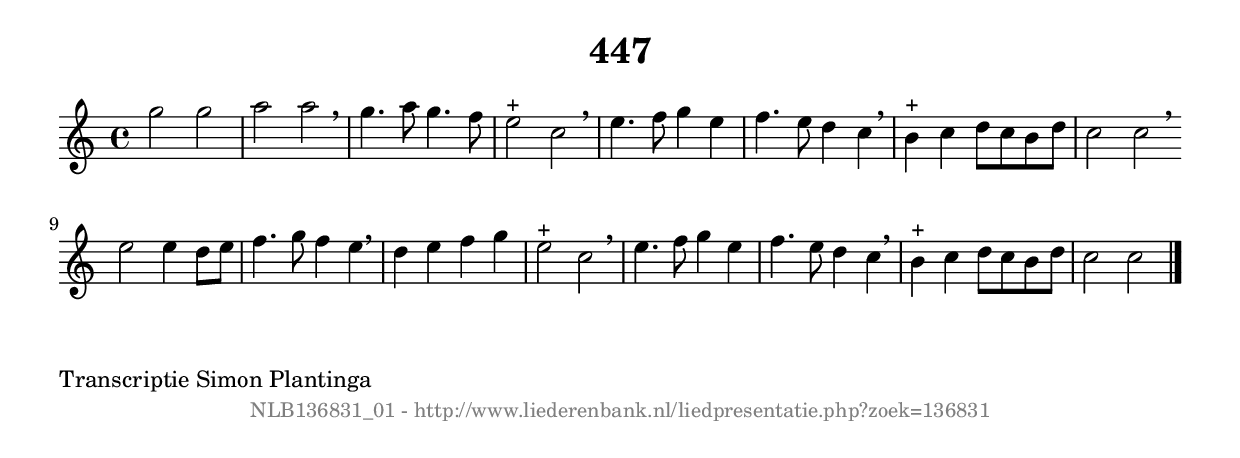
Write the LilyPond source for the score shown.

%
% produced by wce2krn 1.64 (7 June 2014)
%
\version"2.16"
#(append! paper-alist '(("long" . (cons (* 210 mm) (* 2000 mm)))))
#(set-default-paper-size "long")
sb = {\breathe}
mBreak = {\breathe }
bBreak = {\breathe }
x = {\once\override NoteHead #'style = #'cross }
gl=\glissando
itime={\override Staff.TimeSignature #'stencil = ##f }
ficta = {\once\set suggestAccidentals = ##t}
fine = {\once\override Score.RehearsalMark #'self-alignment-X = #1 \mark \markup {\italic{Fine}}}
dc = {\once\override Score.RehearsalMark #'self-alignment-X = #1 \mark \markup {\italic{D.C.}}}
dcf = {\once\override Score.RehearsalMark #'self-alignment-X = #1 \mark \markup {\italic{D.C. al Fine}}}
dcc = {\once\override Score.RehearsalMark #'self-alignment-X = #1 \mark \markup {\italic{D.C. al Coda}}}
ds = {\once\override Score.RehearsalMark #'self-alignment-X = #1 \mark \markup {\italic{D.S.}}}
dsf = {\once\override Score.RehearsalMark #'self-alignment-X = #1 \mark \markup {\italic{D.S. al Fine}}}
dsc = {\once\override Score.RehearsalMark #'self-alignment-X = #1 \mark \markup {\italic{D.S. al Coda}}}
pv = {\set Score.repeatCommands = #'((volta "1"))}
sv = {\set Score.repeatCommands = #'((volta "2"))}
tv = {\set Score.repeatCommands = #'((volta "3"))}
qv = {\set Score.repeatCommands = #'((volta "4"))}
xv = {\set Score.repeatCommands = #'((volta #f))}
\header{ tagline = ""
title = "447"
}
\score {{
\key c \major
\relative g'
{
\set melismaBusyProperties = #'()
\time 4/4
\tempo 4=120
\override Score.MetronomeMark #'transparent = ##t
\override Score.RehearsalMark #'break-visibility = #(vector #t #t #f)
g'2 g2 | a2 a2 \sb | g4. a8 g4. f8 | e2^"+" c2 | \mBreak \bar "|"
e4. f8 g4 e4 | f4. e8 d4 c4 \sb | b4^"+" c4 d8 c8 b8 d8 | c2 c2 \bar ":|:" \bBreak
e2 e4 d8 e8 | f4. g8 f4 e4 \sb | d4 e4 f4 g4 | e2^"+" c2 | \mBreak \bar "|"
e4. f8 g4 e4 | f4. e8 d4 c4 \sb | b4^"+" c4 d8 c8 b8 d8 | c2 c2 \bar "|."
 }}
 \midi { }
 \layout {
            indent = 0.0\cm
}
}
\markup { \wordwrap-string #" 
Transcriptie Simon Plantinga
"}
\markup { \vspace #0 } \markup { \with-color #grey \fill-line { \center-column { \smaller "NLB136831_01 - http://www.liederenbank.nl/liedpresentatie.php?zoek=136831" } } }
